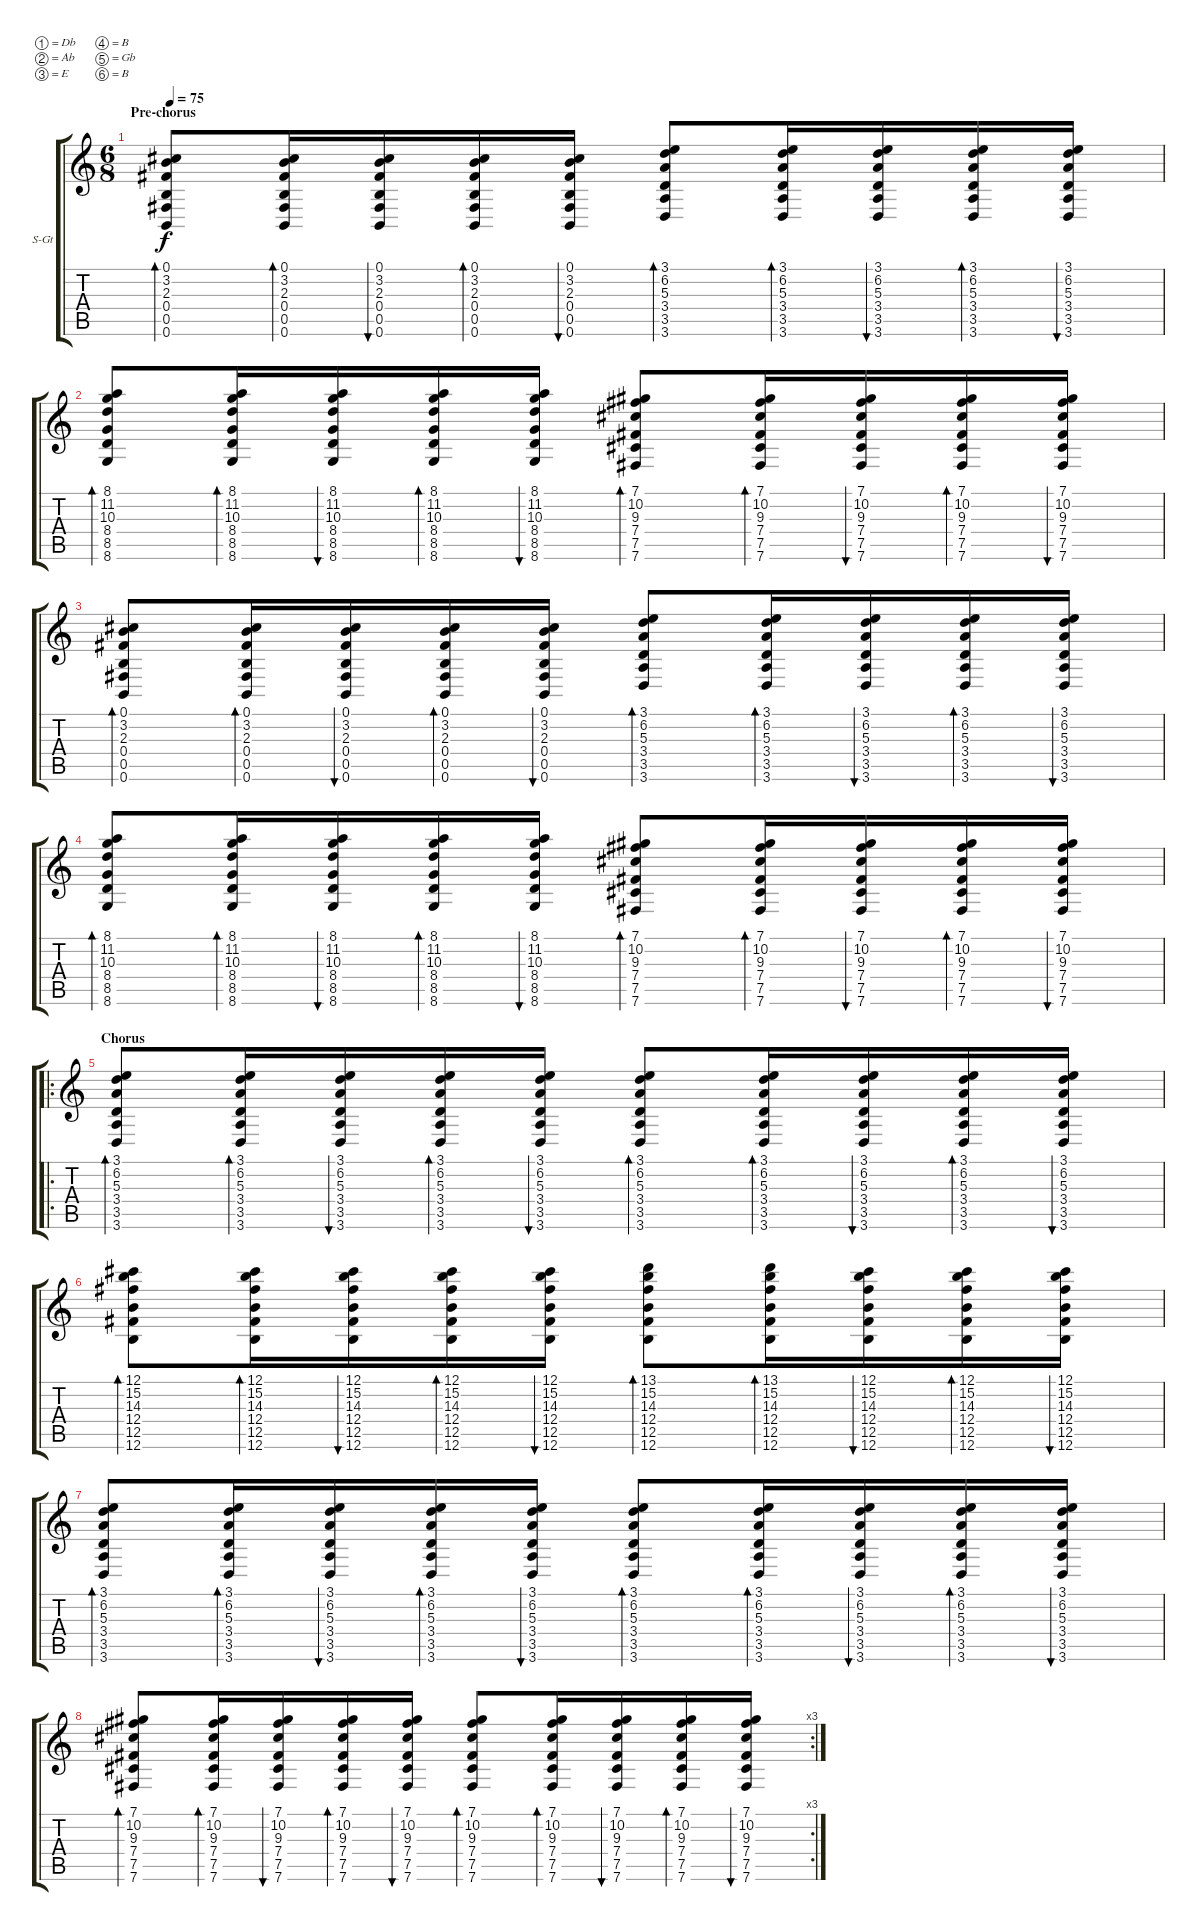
\defaultSystemsLayout 4
\bracketExtendMode groupsimilarinstruments
\firstSystemTrackNameOrientation horizontal
\otherSystemsTrackNameOrientation horizontal
\track ("Кондрат" "S-Gt") {instrument acousticguitarsteel}
\staff {score tabs}
\tuning (Db4 Ab3 E3 B2 Gb2 B1)
\ts (6 8)
\section ("" "Pre-chorus")
\tempo 75
\clef g2
\ks c
(0.6 0.5 0.4 2.3 3.2 0.1).8{bd 30 dy f} (0.6 0.5 0.4 2.3 3.2 0.1).16{bd 30} (0.6 0.5 0.4 2.3 3.2 0.1).16{bu 30} (0.6 0.5 0.4 2.3 3.2 0.1).16{bd 30} (0.6 0.5 0.4 2.3 3.2 0.1).16{bu 30} (3.6 3.5 3.4 5.3 6.2 3.1).8{bd 30} (3.6 3.5 3.4 5.3 6.2 3.1).16{bd 30} (3.6 3.5 3.4 5.3 6.2 3.1).16{bu 30} (3.6 3.5 3.4 5.3 6.2 3.1).16{bd 30} (3.6 3.5 3.4 5.3 6.2 3.1).16{bu 30} |
(8.6 8.5 8.4 10.3 11.2 8.1).8{bd 30} (8.6 8.5 8.4 10.3 11.2 8.1).16{bd 30} (8.6 8.5 8.4 10.3 11.2 8.1).16{bu 30} (8.6 8.5 8.4 10.3 11.2 8.1).16{bd 30} (8.6 8.5 8.4 10.3 11.2 8.1).16{bu 30} (7.6 7.5 7.4 9.3 10.2 7.1).8{bd 30} (7.6 7.5 7.4 9.3 10.2 7.1).16{bd 30} (7.6 7.5 7.4 9.3 10.2 7.1).16{bu 30} (7.6 7.5 7.4 9.3 10.2 7.1).16{bd 30} (7.6 7.5 7.4 9.3 10.2 7.1).16{bu 30} |
(0.6 0.5 0.4 2.3 3.2 0.1).8{bd 30} (0.6 0.5 0.4 2.3 3.2 0.1).16{bd 30} (0.6 0.5 0.4 2.3 3.2 0.1).16{bu 30} (0.6 0.5 0.4 2.3 3.2 0.1).16{bd 30} (0.6 0.5 0.4 2.3 3.2 0.1).16{bu 30} (3.6 3.5 3.4 5.3 6.2 3.1).8{bd 30} (3.6 3.5 3.4 5.3 6.2 3.1).16{bd 30} (3.6 3.5 3.4 5.3 6.2 3.1).16{bu 30} (3.6 3.5 3.4 5.3 6.2 3.1).16{bd 30} (3.6 3.5 3.4 5.3 6.2 3.1).16{bu 30} |
(8.6 8.5 8.4 10.3 11.2 8.1).8{bd 30} (8.6 8.5 8.4 10.3 11.2 8.1).16{bd 30} (8.6 8.5 8.4 10.3 11.2 8.1).16{bu 30} (8.6 8.5 8.4 10.3 11.2 8.1).16{bd 30} (8.6 8.5 8.4 10.3 11.2 8.1).16{bu 30} (7.6 7.5 7.4 9.3 10.2 7.1).8{bd 30} (7.6 7.5 7.4 9.3 10.2 7.1).16{bd 30} (7.6 7.5 7.4 9.3 10.2 7.1).16{bu 30} (7.6 7.5 7.4 9.3 10.2 7.1).16{bd 30} (7.6 7.5 7.4 9.3 10.2 7.1).16{bu 30} |
\ro
\section ("" "Chorus")
(3.6 3.5 3.4 5.3 6.2 3.1).8{bd 30} (3.6 3.5 3.4 5.3 6.2 3.1).16{bd 30} (3.6 3.5 3.4 5.3 6.2 3.1).16{bu 30} (3.6 3.5 3.4 5.3 6.2 3.1).16{bd 30} (3.6 3.5 3.4 5.3 6.2 3.1).16{bu 30} (3.6 3.5 3.4 5.3 6.2 3.1).8{bd 30} (3.6 3.5 3.4 5.3 6.2 3.1).16{bd 30} (3.6 3.5 3.4 5.3 6.2 3.1).16{bu 30} (3.6 3.5 3.4 5.3 6.2 3.1).16{bd 30} (3.6 3.5 3.4 5.3 6.2 3.1).16{bu 30} |
(12.6 12.5 12.4 14.3 15.2 12.1).8{bd 30} (12.6 12.5 12.4 14.3 15.2 12.1).16{bd 30} (12.6 12.5 12.4 14.3 15.2 12.1).16{bu 30} (12.6 12.5 12.4 14.3 15.2 12.1).16{bd 30} (12.6 12.5 12.4 14.3 15.2 12.1).16{bu 30} (12.6 12.5 12.4 14.3 15.2 13.1).8{bd 30} (12.6 12.5 12.4 14.3 15.2 13.1).16{bd 30} (12.6 12.5 12.4 14.3 15.2 12.1).16{bu 30} (12.6 12.5 12.4 14.3 15.2 12.1).16{bd 30} (12.6 12.5 12.4 14.3 15.2 12.1).16{bu 30} |
(3.6 3.5 3.4 5.3 6.2 3.1).8{bd 30} (3.6 3.5 3.4 5.3 6.2 3.1).16{bd 30} (3.6 3.5 3.4 5.3 6.2 3.1).16{bu 30} (3.6 3.5 3.4 5.3 6.2 3.1).16{bd 30} (3.6 3.5 3.4 5.3 6.2 3.1).16{bu 30} (3.6 3.5 3.4 5.3 6.2 3.1).8{bd 30} (3.6 3.5 3.4 5.3 6.2 3.1).16{bd 30} (3.6 3.5 3.4 5.3 6.2 3.1).16{bu 30} (3.6 3.5 3.4 5.3 6.2 3.1).16{bd 30} (3.6 3.5 3.4 5.3 6.2 3.1).16{bu 30} |
\rc 3
(7.6 7.5 7.4 9.3 10.2 7.1).8{bd 30} (7.6 7.5 7.4 9.3 10.2 7.1).16{bd 30} (7.6 7.5 7.4 9.3 10.2 7.1).16{bu 30} (7.6 7.5 7.4 9.3 10.2 7.1).16{bd 30} (7.6 7.5 7.4 9.3 10.2 7.1).16{bu 30} (7.6 7.5 7.4 9.3 10.2 7.1).8{bd 30} (7.6 7.5 7.4 9.3 10.2 7.1).16{bd 30} (7.6 7.5 7.4 9.3 10.2 7.1).16{bu 30} (7.6 7.5 7.4 9.3 10.2 7.1).16{bd 30} (7.6 7.5 7.4 9.3 10.2 7.1).16{bu 30}
